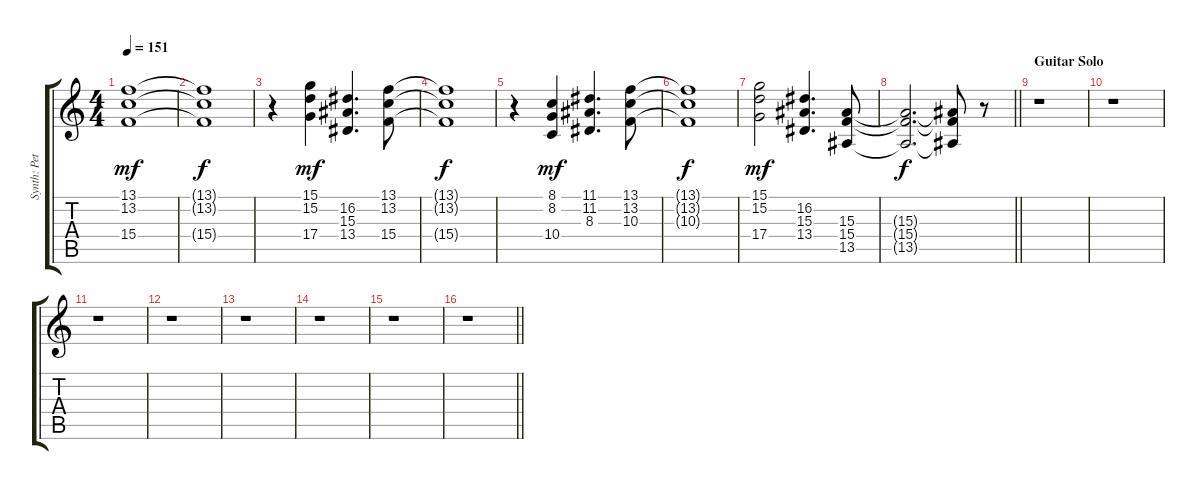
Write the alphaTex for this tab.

\track ("Synth: Peter Wolf" "Synth: Pet") {instrument stringensemble1}
\staff {score tabs}
\tuning (E4 B3 G3 D3 A2 E2) {hide}
\ts (4 4)
\tempo 151
\clef g2
\ks c
(13.1 13.2 15.4).1{dy mf} |
(13.1{t} 13.2{t} 15.4{t}).1{dy f} |
r.4 (15.1 15.2 17.4).4{dy mf} (16.2 15.3 13.4).4{d} (13.1 13.2 15.4).8 |
(13.1{t} 13.2{t} 15.4{t}).1{dy f} |
r.4 (8.1 8.2 10.4).4{dy mf} (11.1 11.2 8.3).4{d} (13.1 13.2 10.3).8 |
(13.1{t} 13.2{t} 10.3{t}).1{dy f} |
(15.1 15.2 17.4).2{dy mf} (16.2 15.3 13.4).4{d} (15.3 15.4 13.5).8 |
\barLineRight lightlight
(15.3{t} 15.4{t} 13.5{t}).2{d dy f} (15.3{t} 15.4{t} 13.5{t}).8 r.8 |
\section ("" "Guitar Solo")
r.1 |
r.1 |
r.1 |
r.1 |
r.1 |
r.1 |
r.1 |
\barLineRight lightlight
r.1
